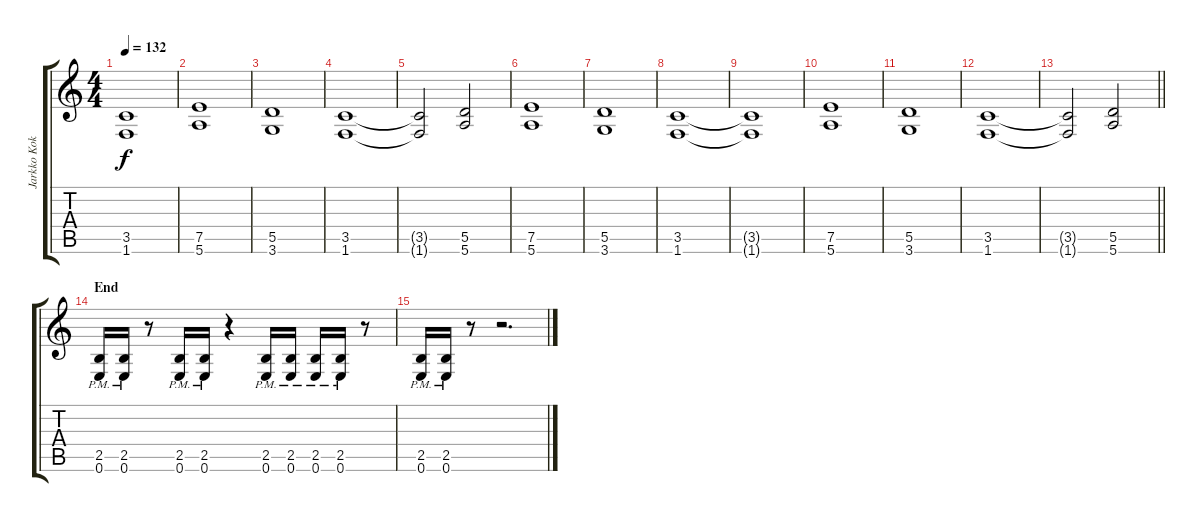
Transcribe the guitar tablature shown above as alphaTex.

\track ("Jarkko Kokko (guitar)" "Jarkko Kok") {instrument distortionguitar}
\staff {score tabs}
\tuning (E4 B3 G3 D3 A2 E2) {hide}
\ts (4 4)
\tempo 132
\clef g2
\ks c
(3.5{t} 1.6{t}).1{dy f} |
(7.5 5.6).1 |
(5.5 3.6).1 |
(3.5 1.6).1 |
(3.5{t} 1.6{t}).2 (5.5 5.6).2 |
(7.5 5.6).1 |
(5.5 3.6).1 |
(3.5 1.6).1 |
(3.5{t} 1.6{t}).1 |
(7.5 5.6).1 |
(5.5 3.6).1 |
(3.5 1.6).1 |
\barLineRight lightlight
(3.5{t} 1.6{t}).2 (5.5 5.6).2 |
\section ("" "End")
\ks aminor
(2.5{pm} 0.6{pm}).16 (2.5{pm} 0.6{pm}).16 r.8 (2.5{pm} 0.6{pm}).16 (2.5{pm} 0.6{pm}).16 r.4 (2.5{pm} 0.6{pm}).16 (2.5{pm} 0.6{pm}).16 (2.5{pm} 0.6{pm}).16 (2.5{pm} 0.6{pm}).16 r.8 |
(2.5{pm} 0.6{pm}).16 (2.5{pm} 0.6{pm}).16 r.8 r.2{d}
